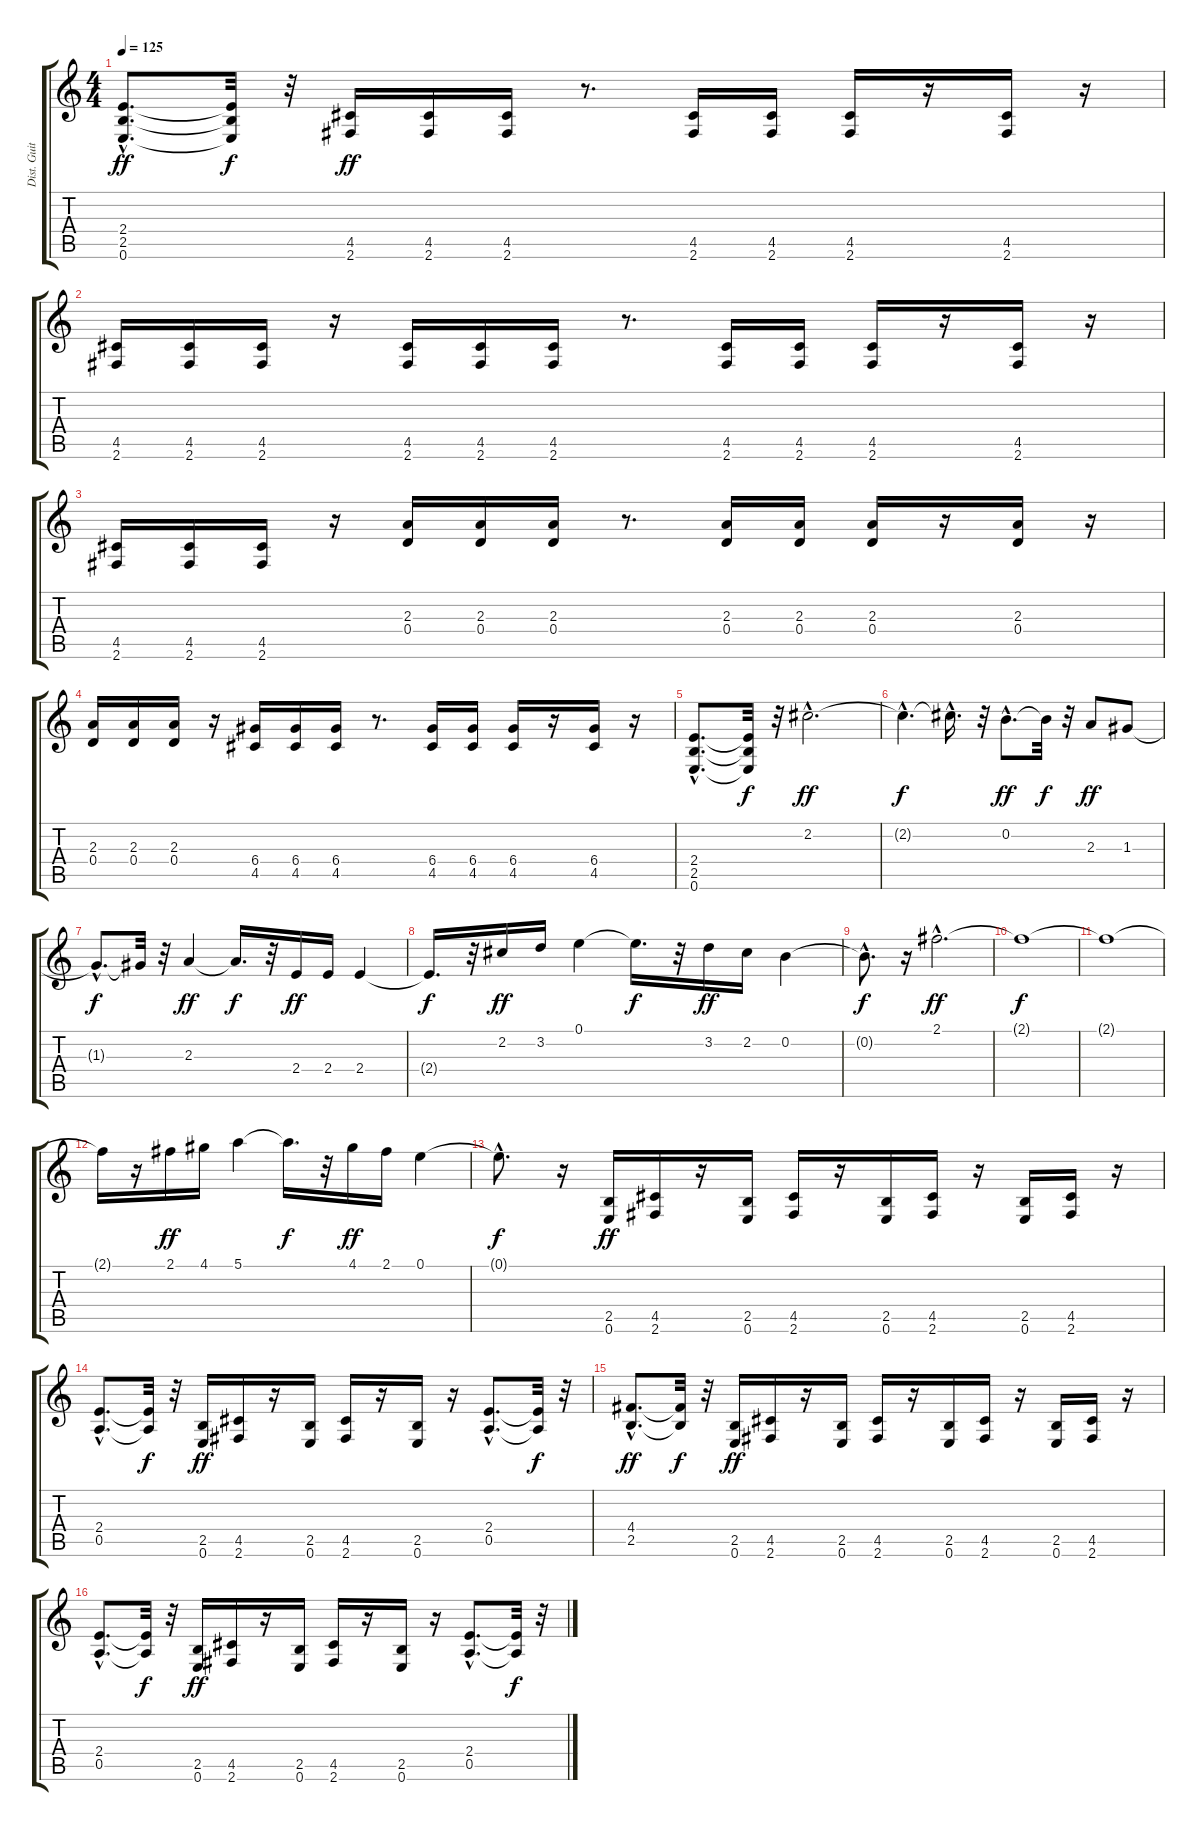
\track ("Dist. Guitar I." "Dist. Guit") {instrument distortionguitar}
\staff {score tabs}
\tuning (E4 B3 G3 D3 A2 E2) {hide}
\ts (4 4)
\tempo 125
\clef g2
\ks c
(2.4{hac} 2.5{hac} 0.6{hac}).8{d dy ff} (2.4{t} 2.5{t} 0.6{t}).32{dy f} r.32 (4.5 2.6).16{dy ff} (4.5 2.6).16 (4.5 2.6).16 r.8{d} (4.5 2.6).16 (4.5 2.6).16 (4.5 2.6).16 r.16 (4.5 2.6).16 r.16 |
(4.5 2.6).16 (4.5 2.6).16 (4.5 2.6).16 r.16 (4.5 2.6).16 (4.5 2.6).16 (4.5 2.6).16 r.8{d} (4.5 2.6).16 (4.5 2.6).16 (4.5 2.6).16 r.16 (4.5 2.6).16 r.16 |
(4.5 2.6).16 (4.5 2.6).16 (4.5 2.6).16 r.16 (2.3 0.4).16 (2.3 0.4).16 (2.3 0.4).16 r.8{d} (2.3 0.4).16 (2.3 0.4).16 (2.3 0.4).16 r.16 (2.3 0.4).16 r.16 |
(2.3 0.4).16 (2.3 0.4).16 (2.3 0.4).16 r.16 (6.4 4.5).16 (6.4 4.5).16 (6.4 4.5).16 r.8{d} (6.4 4.5).16 (6.4 4.5).16 (6.4 4.5).16 r.16 (6.4 4.5).16 r.16 |
(2.4{hac} 2.5{hac} 0.6{hac}).8{d} (2.4{t} 2.5{t} 0.6{t}).32{dy f} r.32 2.2{hac}.2{d dy ff} |
2.2{hac t}.4{d dy f} 2.2{hac t}.16{d} r.32 0.2{hac}.8{d dy ff} 0.2{t}.32{dy f} r.32 2.3.8{dy ff} 1.3.8 |
1.3{hac t}.8{d dy f} 1.3{t}.32 r.32 2.3.4{dy ff} 2.3{t}.16{d dy f} r.32 2.4.16{dy ff} 2.4.16 2.4.4 |
2.4{t}.16{d dy f} r.32 2.2.16{dy ff} 3.2.16 0.1.4 0.1{t}.16{d dy f} r.32 3.2.16{dy ff} 2.2.16 0.2.4 |
0.2{hac t}.8{d dy f} r.16 2.1{hac}.2{d dy ff} |
2.1{t}.1{dy f} |
2.1{t}.1 |
2.1{t}.16 r.16 2.1.16{dy ff} 4.1.16 5.1.4 5.1{t}.16{d dy f} r.32 4.1.16{dy ff} 2.1.16 0.1.4 |
0.1{hac t}.8{d dy f} r.16 (2.5 0.6).16{dy ff} (4.5 2.6).16 r.16 (2.5 0.6).16 (4.5 2.6).16 r.16 (2.5 0.6).16 (4.5 2.6).16 r.16 (2.5 0.6).16 (4.5 2.6).16 r.16 |
(2.4{hac} 0.5{hac}).8{d} (2.4{t} 0.5{t}).32{dy f} r.32 (2.5 0.6).16{dy ff} (4.5 2.6).16 r.16 (2.5 0.6).16 (4.5 2.6).16 r.16 (2.5 0.6).16 r.16 (2.4{hac} 0.5{hac}).8{d} (2.4{t} 0.5{t}).32{dy f} r.32 |
(4.4{hac} 2.5{hac}).8{d dy ff} (4.4{t} 2.5{t}).32{dy f} r.32 (2.5 0.6).16{dy ff} (4.5 2.6).16 r.16 (2.5 0.6).16 (4.5 2.6).16 r.16 (2.5 0.6).16 (4.5 2.6).16 r.16 (2.5 0.6).16 (4.5 2.6).16 r.16 |
(2.4{hac} 0.5{hac}).8{d} (2.4{t} 0.5{t}).32{dy f} r.32 (2.5 0.6).16{dy ff} (4.5 2.6).16 r.16 (2.5 0.6).16 (4.5 2.6).16 r.16 (2.5 0.6).16 r.16 (2.4{hac} 0.5{hac}).8{d} (2.4{t} 0.5{t}).32{dy f} r.32
